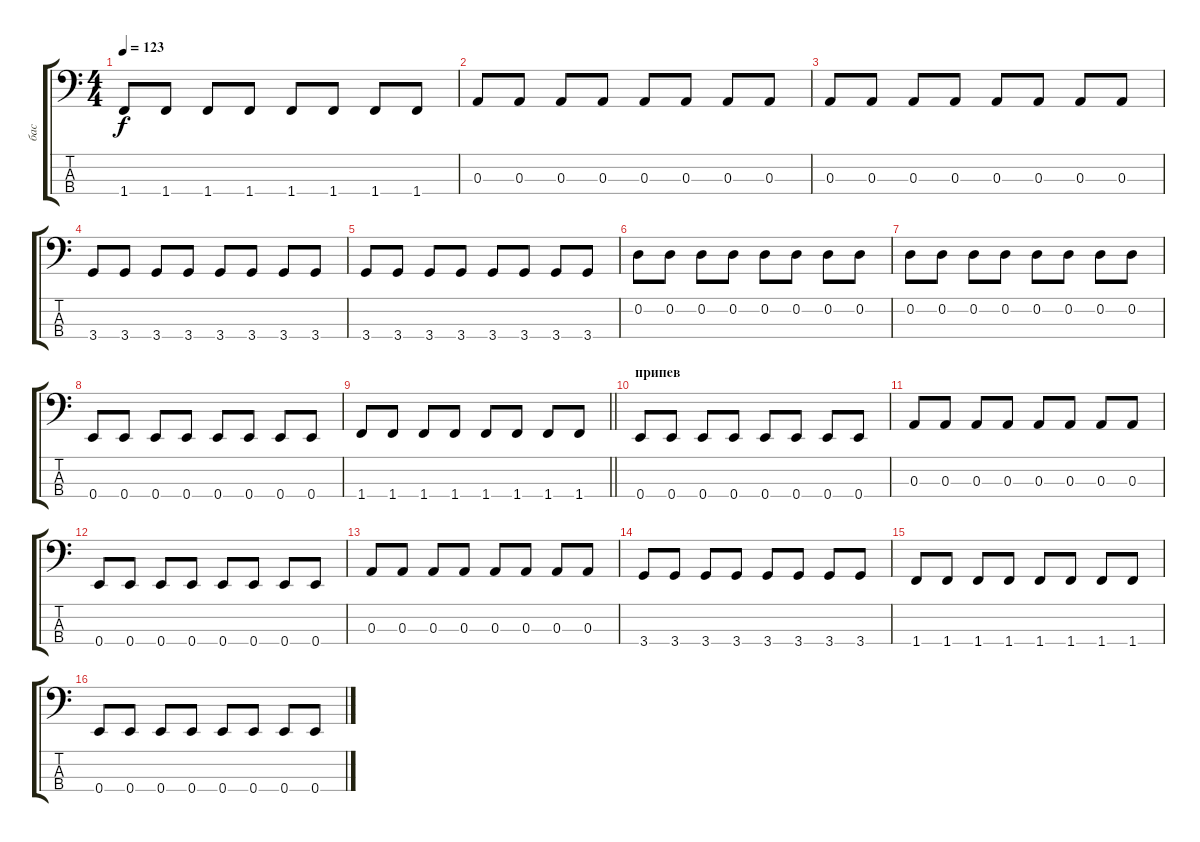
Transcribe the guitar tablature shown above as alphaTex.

\track ("бас" "бас") {instrument electricbassfinger}
\staff {score tabs}
\tuning (G2 D2 A1 E1) {hide}
\ts (4 4)
\tempo 123
\clef f4
\ks c
1.4.8{dy f} 1.4.8 1.4.8 1.4.8 1.4.8 1.4.8 1.4.8 1.4.8 |
0.3.8 0.3.8 0.3.8 0.3.8 0.3.8 0.3.8 0.3.8 0.3.8 |
0.3.8 0.3.8 0.3.8 0.3.8 0.3.8 0.3.8 0.3.8 0.3.8 |
3.4.8 3.4.8 3.4.8 3.4.8 3.4.8 3.4.8 3.4.8 3.4.8 |
3.4.8 3.4.8 3.4.8 3.4.8 3.4.8 3.4.8 3.4.8 3.4.8 |
0.2.8 0.2.8 0.2.8 0.2.8 0.2.8 0.2.8 0.2.8 0.2.8 |
0.2.8 0.2.8 0.2.8 0.2.8 0.2.8 0.2.8 0.2.8 0.2.8 |
0.4.8 0.4.8 0.4.8 0.4.8 0.4.8 0.4.8 0.4.8 0.4.8 |
\barLineRight lightlight
1.4.8 1.4.8 1.4.8 1.4.8 1.4.8 1.4.8 1.4.8 1.4.8 |
\section ("" "припев")
0.4.8 0.4.8 0.4.8 0.4.8 0.4.8 0.4.8 0.4.8 0.4.8 |
0.3.8 0.3.8 0.3.8 0.3.8 0.3.8 0.3.8 0.3.8 0.3.8 |
0.4.8 0.4.8 0.4.8 0.4.8 0.4.8 0.4.8 0.4.8 0.4.8 |
0.3.8 0.3.8 0.3.8 0.3.8 0.3.8 0.3.8 0.3.8 0.3.8 |
3.4.8 3.4.8 3.4.8 3.4.8 3.4.8 3.4.8 3.4.8 3.4.8 |
1.4.8 1.4.8 1.4.8 1.4.8 1.4.8 1.4.8 1.4.8 1.4.8 |
0.4.8 0.4.8 0.4.8 0.4.8 0.4.8 0.4.8 0.4.8 0.4.8
